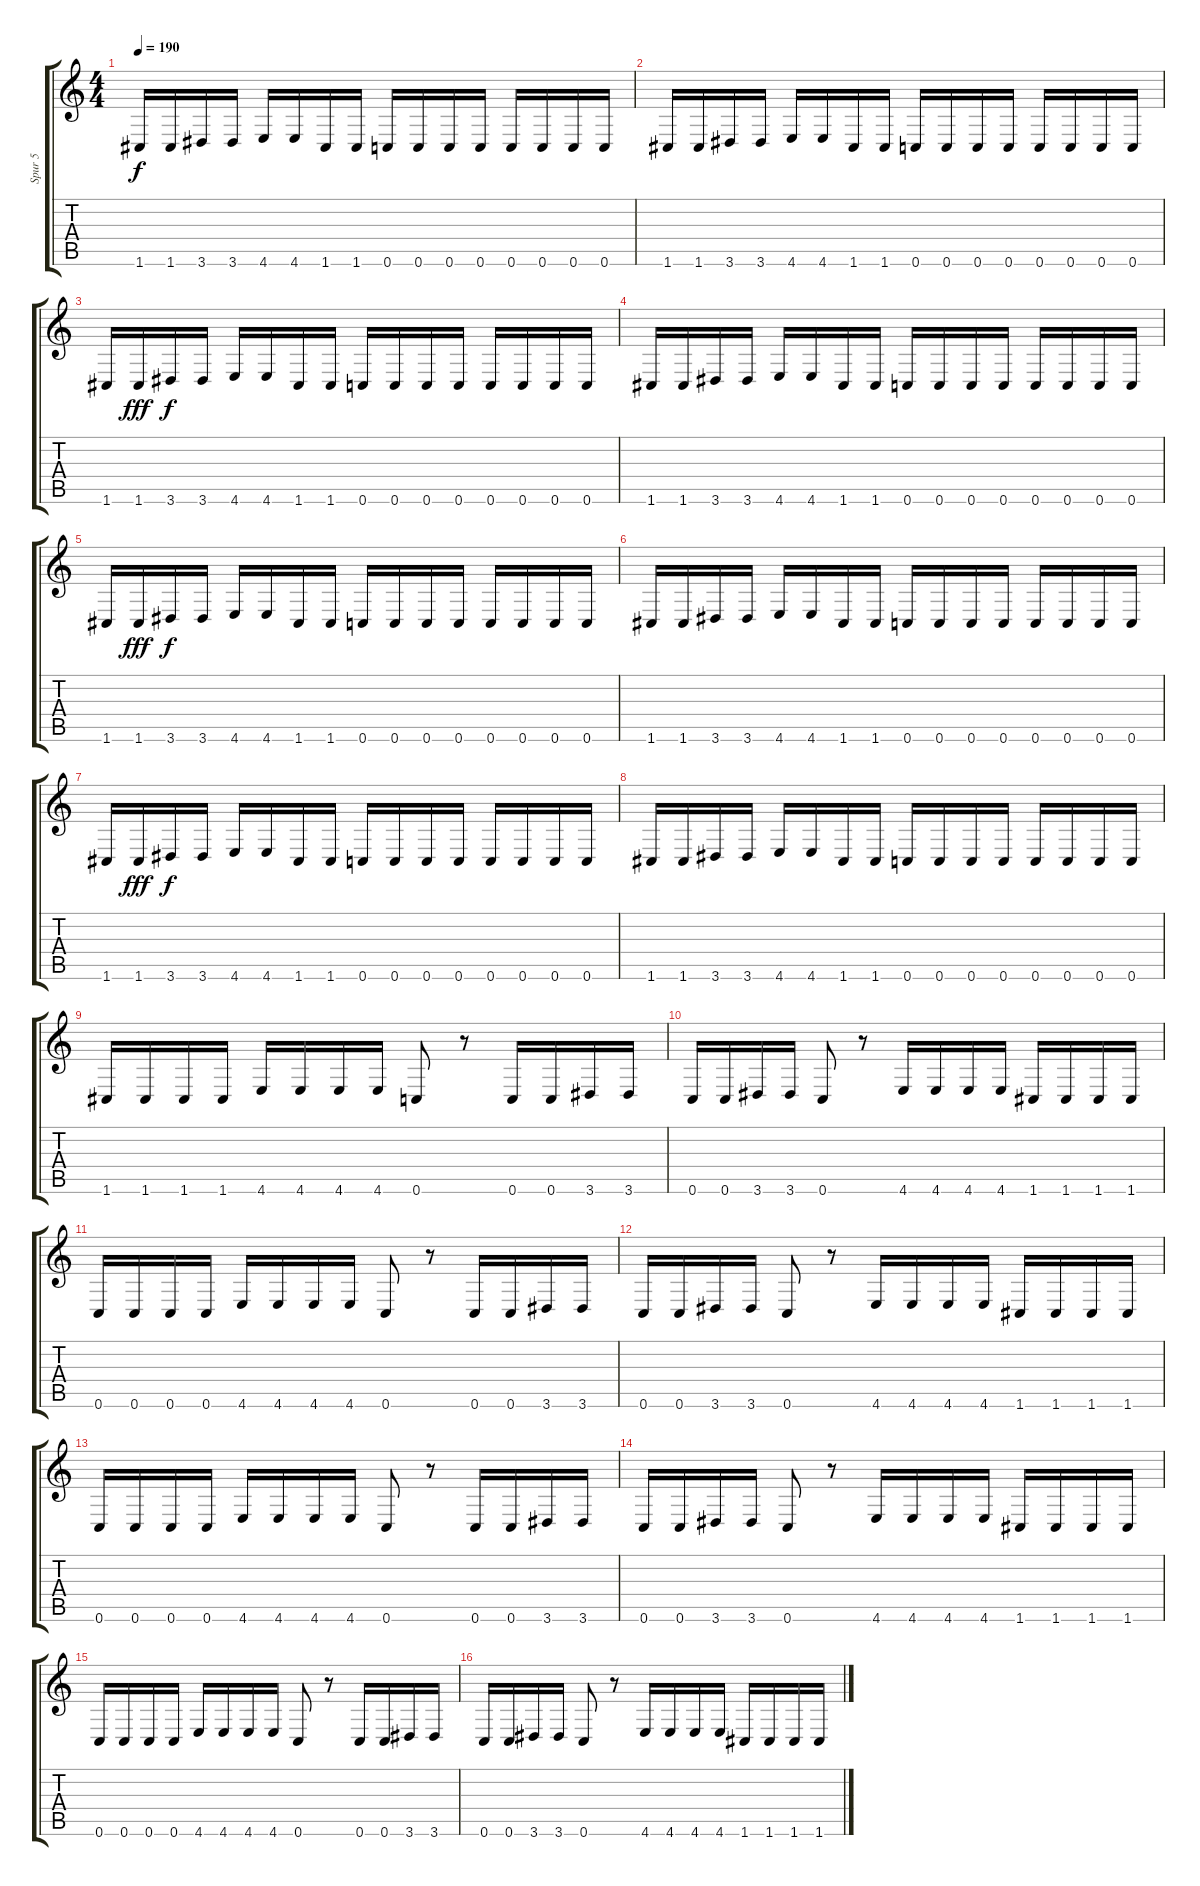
\track ("Spur 5" "Spur 5") {instrument overdrivenguitar}
\staff {score tabs}
\tuning (D4 A3 F3 C3 G2 C2) {hide}
\ts (4 4)
\tempo 190
\clef g2
\ks c
1.6.16{dy f} 1.6.16 3.6.16 3.6.16 4.6.16 4.6.16 1.6.16 1.6.16 0.6.16 0.6.16 0.6.16 0.6.16 0.6.16 0.6.16 0.6.16 0.6.16 |
1.6.16 1.6.16 3.6.16 3.6.16 4.6.16 4.6.16 1.6.16 1.6.16 0.6.16 0.6.16 0.6.16 0.6.16 0.6.16 0.6.16 0.6.16 0.6.16 |
1.6.16 1.6.16{dy fff} 3.6.16{dy f} 3.6.16 4.6.16 4.6.16 1.6.16 1.6.16 0.6.16 0.6.16 0.6.16 0.6.16 0.6.16 0.6.16 0.6.16 0.6.16 |
1.6.16 1.6.16 3.6.16 3.6.16 4.6.16 4.6.16 1.6.16 1.6.16 0.6.16 0.6.16 0.6.16 0.6.16 0.6.16 0.6.16 0.6.16 0.6.16 |
1.6.16 1.6.16{dy fff} 3.6.16{dy f} 3.6.16 4.6.16 4.6.16 1.6.16 1.6.16 0.6.16 0.6.16 0.6.16 0.6.16 0.6.16 0.6.16 0.6.16 0.6.16 |
1.6.16 1.6.16 3.6.16 3.6.16 4.6.16 4.6.16 1.6.16 1.6.16 0.6.16 0.6.16 0.6.16 0.6.16 0.6.16 0.6.16 0.6.16 0.6.16 |
1.6.16 1.6.16{dy fff} 3.6.16{dy f} 3.6.16 4.6.16 4.6.16 1.6.16 1.6.16 0.6.16 0.6.16 0.6.16 0.6.16 0.6.16 0.6.16 0.6.16 0.6.16 |
1.6.16 1.6.16 3.6.16 3.6.16 4.6.16 4.6.16 1.6.16 1.6.16 0.6.16 0.6.16 0.6.16 0.6.16 0.6.16 0.6.16 0.6.16 0.6.16 |
1.6.16 1.6.16 1.6.16 1.6.16 4.6.16 4.6.16 4.6.16 4.6.16 0.6.8 r.8 0.6.16 0.6.16 3.6.16 3.6.16 |
0.6.16 0.6.16 3.6.16 3.6.16 0.6.8 r.8 4.6.16 4.6.16 4.6.16 4.6.16 1.6.16 1.6.16 1.6.16 1.6.16 |
0.6.16 0.6.16 0.6.16 0.6.16 4.6.16 4.6.16 4.6.16 4.6.16 0.6.8 r.8 0.6.16 0.6.16 3.6.16 3.6.16 |
0.6.16 0.6.16 3.6.16 3.6.16 0.6.8 r.8 4.6.16 4.6.16 4.6.16 4.6.16 1.6.16 1.6.16 1.6.16 1.6.16 |
0.6.16 0.6.16 0.6.16 0.6.16 4.6.16 4.6.16 4.6.16 4.6.16 0.6.8 r.8 0.6.16 0.6.16 3.6.16 3.6.16 |
0.6.16 0.6.16 3.6.16 3.6.16 0.6.8 r.8 4.6.16 4.6.16 4.6.16 4.6.16 1.6.16 1.6.16 1.6.16 1.6.16 |
0.6.16 0.6.16 0.6.16 0.6.16 4.6.16 4.6.16 4.6.16 4.6.16 0.6.8 r.8 0.6.16 0.6.16 3.6.16 3.6.16 |
0.6.16 0.6.16 3.6.16 3.6.16 0.6.8 r.8 4.6.16 4.6.16 4.6.16 4.6.16 1.6.16 1.6.16 1.6.16 1.6.16
